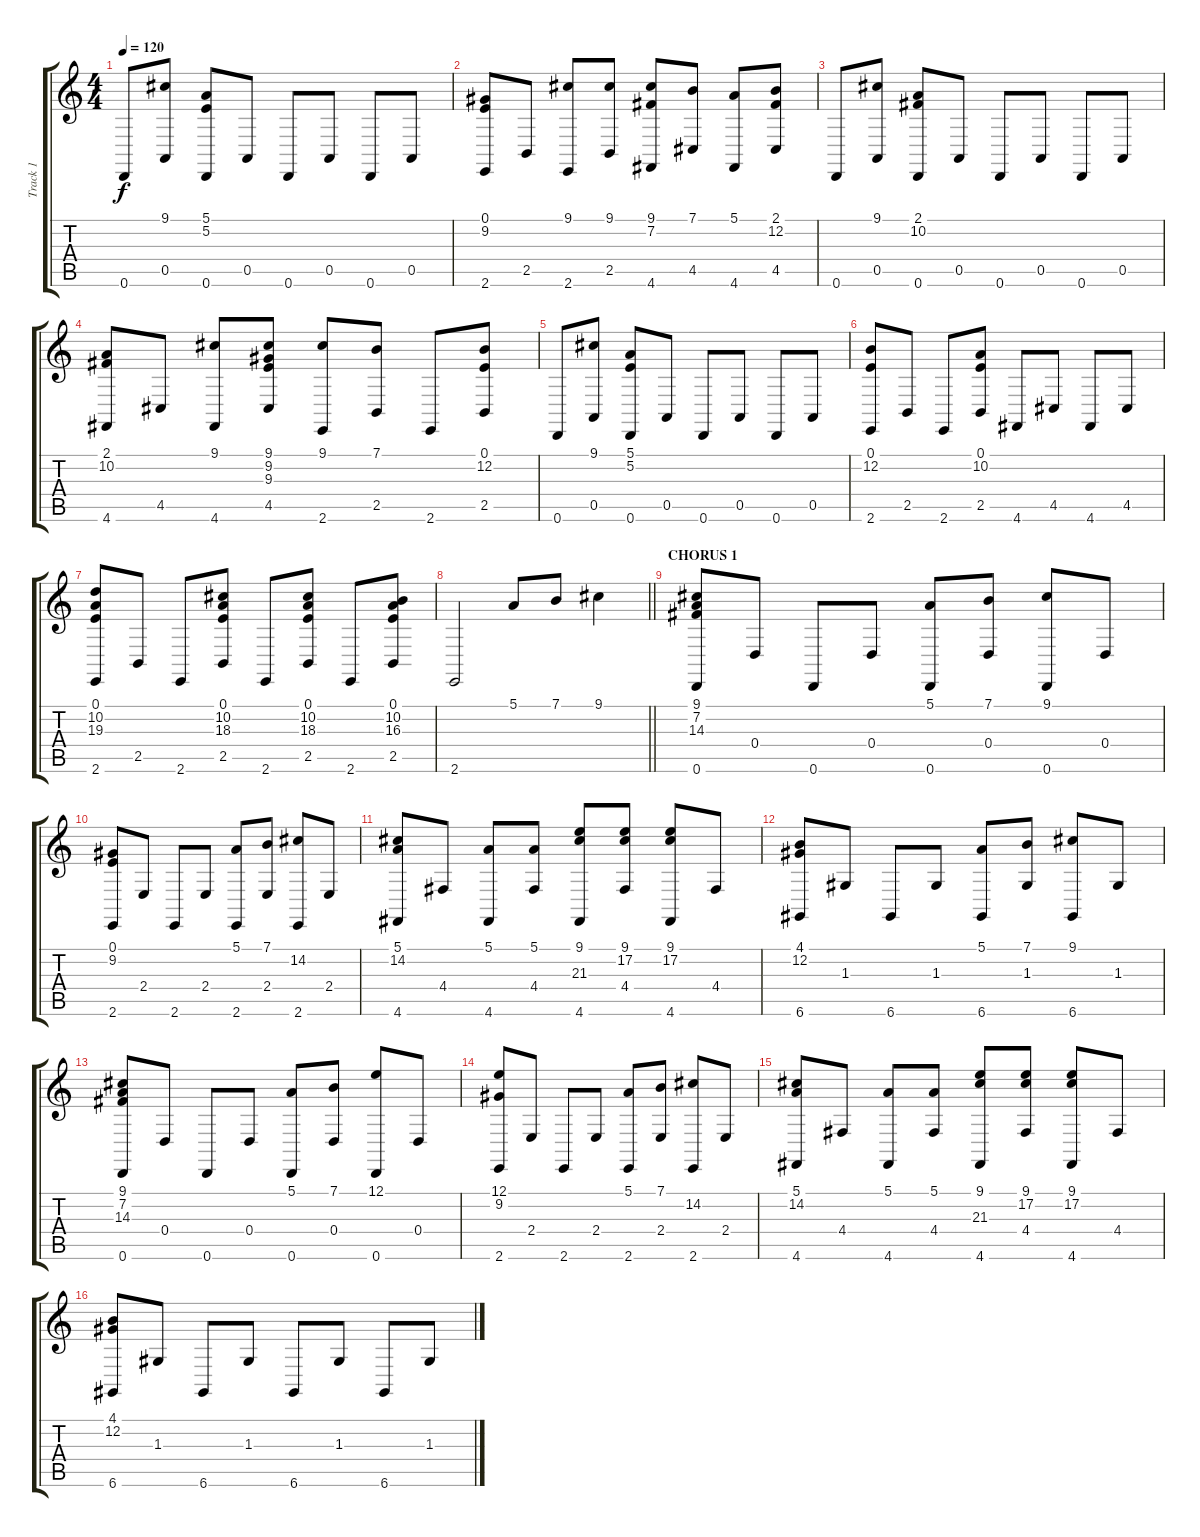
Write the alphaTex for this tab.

\track ("Track 1" "Track 1") {instrument brightacousticpiano}
\staff {score tabs}
\tuning (E4 B3 G3 D3 A2 D2) {hide}
\ts (4 4)
\tempo 120
\clef g2
\ks c
0.6.8{dy f} (9.1 0.5).8 (5.1 5.2 0.6).8 0.5.8 0.6.8 0.5.8 0.6.8 0.5.8 |
(0.1 9.2 2.6).8 2.5.8 (9.1 2.6).8 (9.1 2.5).8 (9.1 7.2 4.6).8 (7.1 4.5).8 (5.1 4.6).8 (2.1 12.2 4.5).8 |
0.6.8 (9.1 0.5).8 (2.1 10.2 0.6).8 0.5.8 0.6.8 0.5.8 0.6.8 0.5.8 |
(2.1 10.2 4.6).8 4.5.8 (9.1 4.6).8 (9.1 9.2 9.3 4.5).8 (9.1 2.6).8 (7.1 2.5).8 2.6.8 (0.1 12.2 2.5).8 |
0.6.8 (9.1 0.5).8 (5.1 5.2 0.6).8 0.5.8 0.6.8 0.5.8 0.6.8 0.5.8 |
(0.1 12.2 2.6).8 2.5.8 2.6.8 (0.1 10.2 2.5).8 4.6.8 4.5.8 4.6.8 4.5.8 |
(0.1 10.2 19.3 2.6).8 2.5.8 2.6.8 (0.1 10.2 18.3 2.5).8 2.6.8 (0.1 10.2 18.3 2.5).8 2.6.8 (0.1 10.2 16.3 2.5).8 |
\barLineRight lightlight
2.6.2 5.1.8 7.1.8 9.1.4 |
\section ("" "CHORUS 1")
(9.1 7.2 14.3 0.6).8 0.4.8 0.6.8 0.4.8 (5.1 0.6).8 (7.1 0.4).8 (9.1 0.6).8 0.4.8 |
(0.1 9.2 2.6).8 2.4.8 2.6.8 2.4.8 (5.1 2.6).8 (7.1 2.4).8 (14.2 2.6).8 2.4.8 |
(5.1 14.2 4.6).8 4.4.8 (5.1 4.6).8 (5.1 4.4).8 (9.1 21.3 4.6).8 (9.1 17.2 4.4).8 (9.1 17.2 4.6).8 4.4.8 |
(4.1 12.2 6.6).8 1.3.8 6.6.8 1.3.8 (5.1 6.6).8 (7.1 1.3).8 (9.1 6.6).8 1.3.8 |
(9.1 7.2 14.3 0.6).8 0.4.8 0.6.8 0.4.8 (5.1 0.6).8 (7.1 0.4).8 (12.1 0.6).8 0.4.8 |
(12.1 9.2 2.6).8 2.4.8 2.6.8 2.4.8 (5.1 2.6).8 (7.1 2.4).8 (14.2 2.6).8 2.4.8 |
(5.1 14.2 4.6).8 4.4.8 (5.1 4.6).8 (5.1 4.4).8 (9.1 21.3 4.6).8 (9.1 17.2 4.4).8 (9.1 17.2 4.6).8 4.4.8 |
(4.1 12.2 6.6).8 1.3.8 6.6.8 1.3.8 6.6.8 1.3.8 6.6.8 1.3.8
